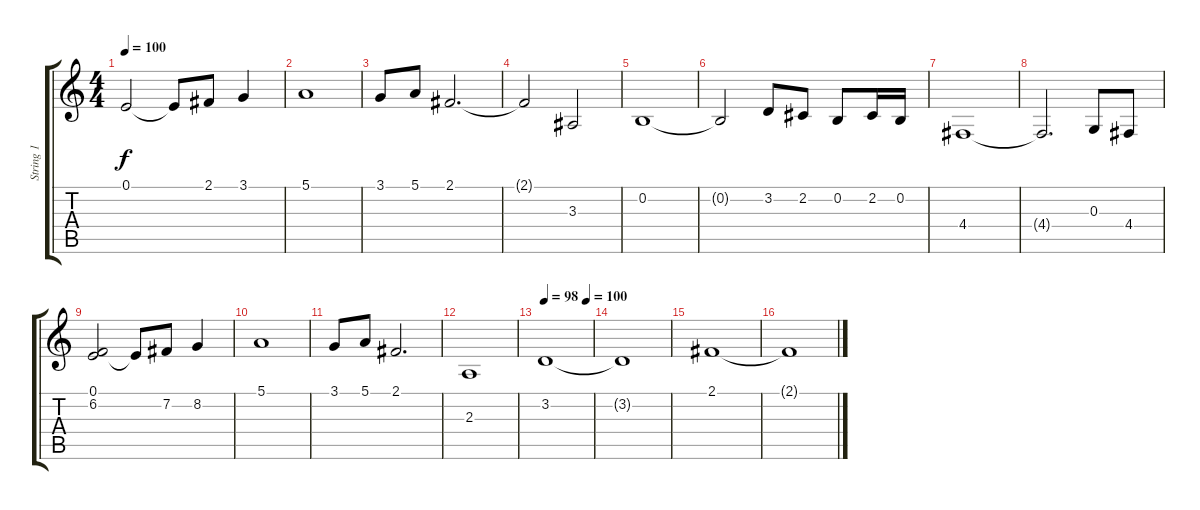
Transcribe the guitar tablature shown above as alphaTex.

\track ("String 1" "String 1") {instrument stringensemble1}
\staff {score tabs}
\tuning (E4 B3 G3 D3 A2 E2) {hide}
\ts (4 4)
\tempo 100
\clef g2
\ks c
0.1.2{dy f} 0.1{t}.8 2.1.8 3.1.4 |
5.1.1 |
3.1.8 5.1.8 2.1.2{d} |
2.1{t}.2 3.3.2 |
0.2.1 |
0.2{t}.2 3.2.8 2.2.8 0.2.8 2.2.16 0.2.16 |
4.4.1 |
4.4{t}.2{d} 0.3.8 4.4.8 |
(0.1 6.2).2 0.1{t}.8 7.2.8 8.2.4 |
5.1.1 |
3.1.8 5.1.8 2.1.2{d} |
2.3.1 |
\tempo 98
\tempo (100 0.875)
3.2.1{balance 8 instrument stringensemble1} |
3.2{t}.1 |
2.1.1 |
2.1{t}.1
